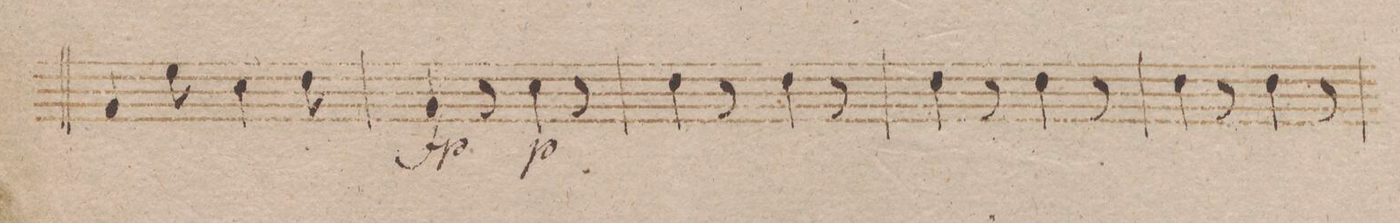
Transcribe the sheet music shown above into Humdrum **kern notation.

**kern	**dynam
*I"Violoncello et Baſso.	*
*clefF4	*
*k[b-e-]	*
*M6/8	*
4BB-/	.
8G\	.
4E-\	.
8F\	.
=66	=66
4BB-/	fp
8r	.
4E-\	p
8r	.
=67	=67
4F\	.
8r	.
4F\	.
8r	.
=68	=68
4F\	.
8r	.
4F\	.
8r	.
=69	=69
4F\	.
8r	.
4F\	.
8r	.
=70	=70
*-	*-
